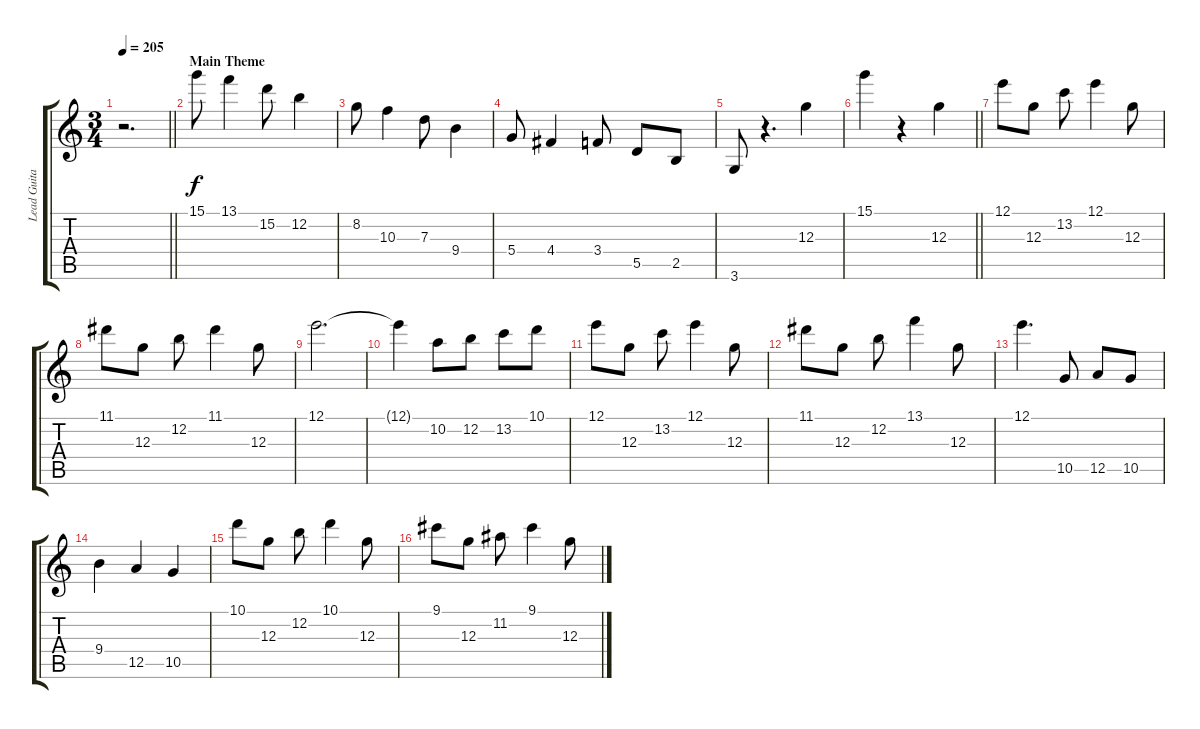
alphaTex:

\track ("Lead Guitar 1" "Lead Guita") {instrument distortionguitar}
\staff {score tabs}
\tuning (E4 B3 G3 D3 A2 E2) {hide}
\ts (3 4)
\tempo 205
\clef g2
\barLineRight lightlight
\ks c
r.2{d dy f instrument distortionguitar} |
\section ("" "Main Theme")
15.1.8 13.1.4 15.2.8 12.2.4 |
8.2.8 10.3.4 7.3.8 9.4.4 |
5.4.8 4.4.4 3.4.8 5.5.8 2.5.8 |
3.6.8 r.4{d} 12.3.4 |
\barLineRight lightlight
15.1.4 r.4 12.3.4 |
\section ("" "")
12.1.8 12.3.8 13.2.8 12.1.4 12.3.8 |
11.1.8 12.3.8 12.2.8 11.1.4 12.3.8 |
12.1.2{d} |
12.1{t}.4 10.2.8 12.2.8 13.2.8 10.1.8 |
12.1.8 12.3.8 13.2.8 12.1.4 12.3.8 |
11.1.8 12.3.8 12.2.8 13.1.4 12.3.8 |
12.1.4{d} 10.5.8 12.5.8 10.5.8 |
9.4.4 12.5.4 10.5.4 |
10.1.8 12.3.8 12.2.8 10.1.4 12.3.8 |
9.1.8 12.3.8 11.2.8 9.1.4 12.3.8
